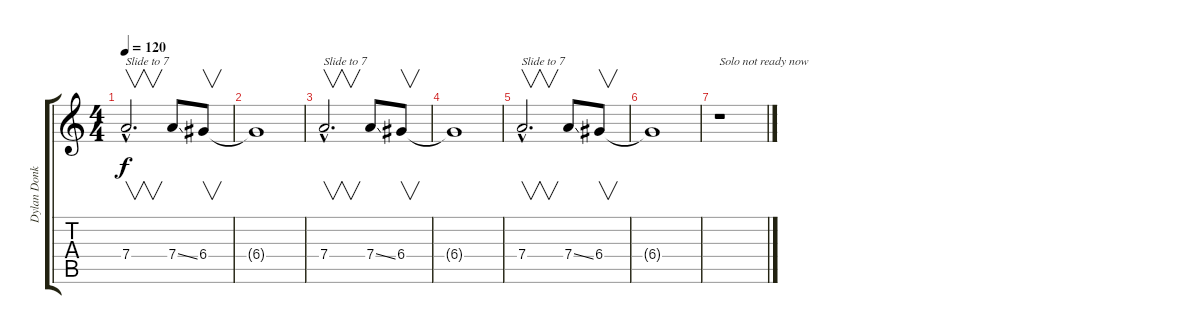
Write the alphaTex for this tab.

\track ("Dylan Donkin" "Dylan Donk") {instrument distortionguitar}
\staff {score tabs}
\tuning (E4 B3 G3 D3 A2 E2) {hide}
\ts (4 4)
\tempo 120
\clef g2
\ks c
7.4{hac}.2{v d txt "Slide to 7" dy f} 7.4{ss}.8 6.4.8{v} |
6.4{t}.1 |
7.4{hac}.2{v d txt "Slide to 7"} 7.4{ss}.8 6.4.8{v} |
6.4{t}.1 |
7.4{hac}.2{v d txt "Slide to 7"} 7.4{ss}.8 6.4.8{v} |
6.4{t}.1 |
r.1{txt "Solo not ready now"}
